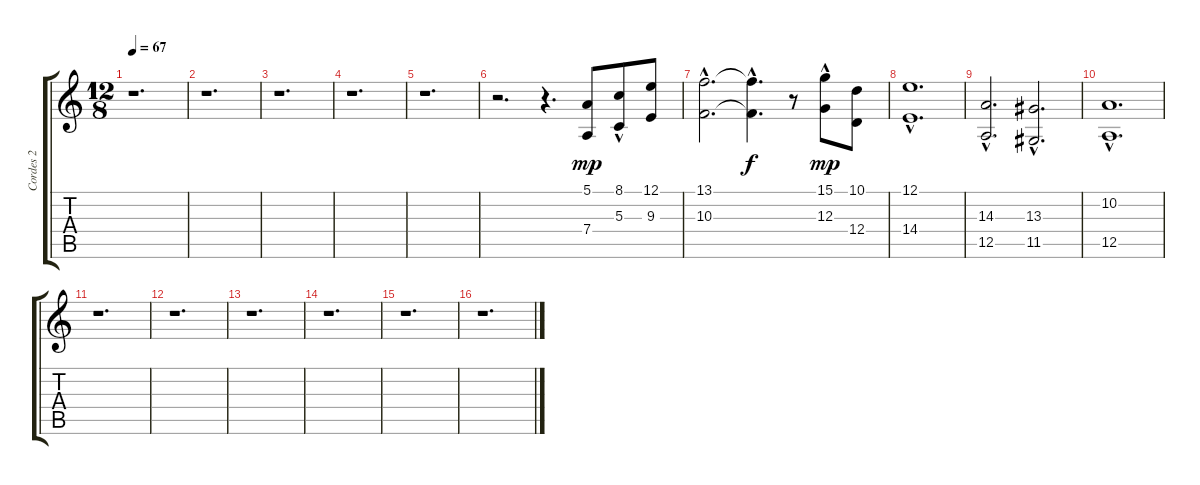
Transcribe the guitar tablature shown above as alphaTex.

\track ("Cordes 2" "Cordes 2") {instrument stringensemble1}
\staff {score tabs}
\tuning (E4 B3 G3 D3 A2 E2) {hide}
\ts (12 8)
\tempo 67
\clef g2
\ks c
r.1{d dy mp} |
r.1{d} |
r.1{d} |
r.1{d} |
r.1{d} |
r.2{d} r.4{d} (5.1 7.4).8 (8.1{hac} 5.3{hac}).8 (12.1 9.3).8 |
(13.1{hac} 10.3{hac}).2{d} (13.1{hac t} 10.3{hac t}).4{d dy f} r.8 (15.1{hac} 12.3{hac}).8{dy mp} (10.1 12.4).8 |
(12.1{hac} 14.4{hac}).1{d} |
(14.3{hac} 12.5{hac}).2{d} (13.3{hac} 11.5{hac}).2{d} |
(10.2{hac} 12.5{hac}).1{d} |
r.1{d} |
r.1{d} |
r.1{d} |
r.1{d} |
r.1{d} |
r.1{d}
